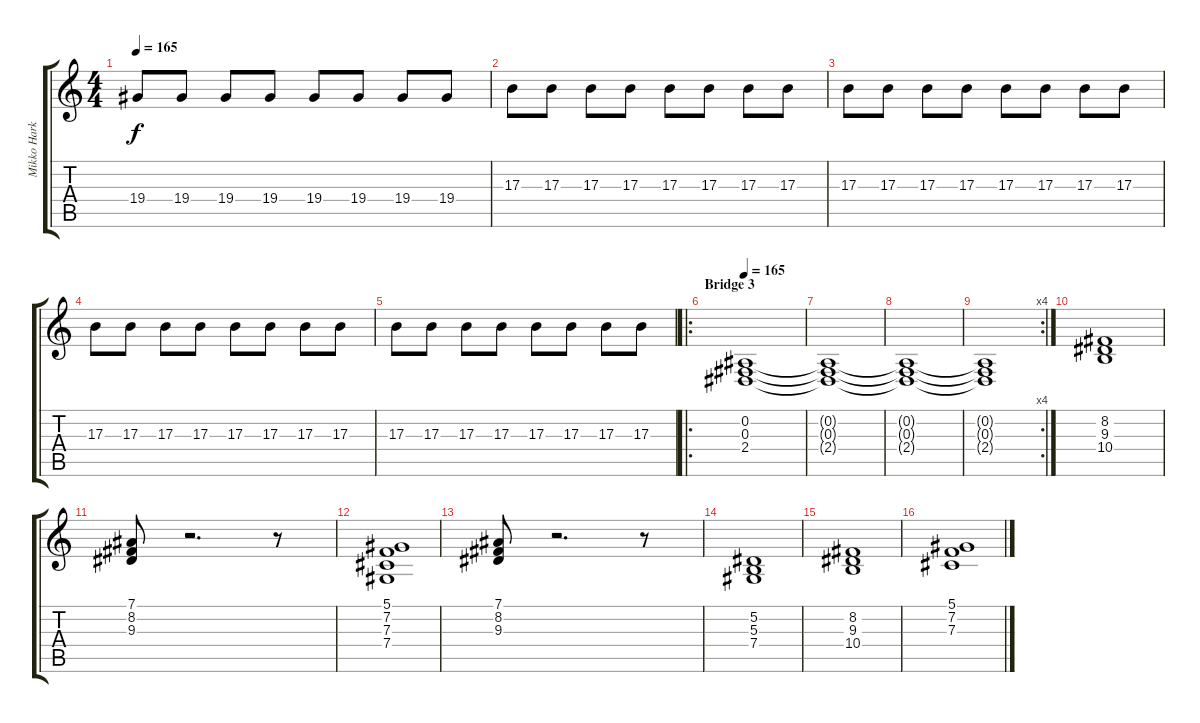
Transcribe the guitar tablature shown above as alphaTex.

\track ("Mikko Harkin LH" "Mikko Hark") {instrument harpsichord}
\staff {score tabs}
\tuning (Eb4 Bb3 Gb3 Db3 Ab2 Eb2) {hide}
\ts (4 4)
\tempo 165
\clef g2
\ks c
19.4.8{dy f} 19.4.8 19.4.8 19.4.8 19.4.8 19.4.8 19.4.8 19.4.8 |
17.3.8 17.3.8 17.3.8 17.3.8 17.3.8 17.3.8 17.3.8 17.3.8 |
17.3.8 17.3.8 17.3.8 17.3.8 17.3.8 17.3.8 17.3.8 17.3.8 |
17.3.8 17.3.8 17.3.8 17.3.8 17.3.8 17.3.8 17.3.8 17.3.8 |
17.3.8 17.3.8 17.3.8 17.3.8 17.3.8 17.3.8 17.3.8 17.3.8 |
\ro
\section ("" "Bridge 3")
\tempo 165
(0.2 0.3 2.4).1{volume 9 instrument stringensemble1} |
(0.2{t} 0.3{t} 2.4{t}).1 |
(0.2{t} 0.3{t} 2.4{t}).1 |
\rc 4
(0.2{t} 0.3{t} 2.4{t}).1 |
(8.2 9.3 10.4).1{volume 13 instrument stringensemble1} |
(7.1 8.2 9.3).8 r.2{d} r.8 |
(5.1 7.2 7.3 7.4).1 |
(7.1 8.2 9.3).8 r.2{d} r.8 |
(5.2 5.3 7.4).1 |
(8.2 9.3 10.4).1{instrument stringensemble1} |
(5.1 7.2 7.3).1
